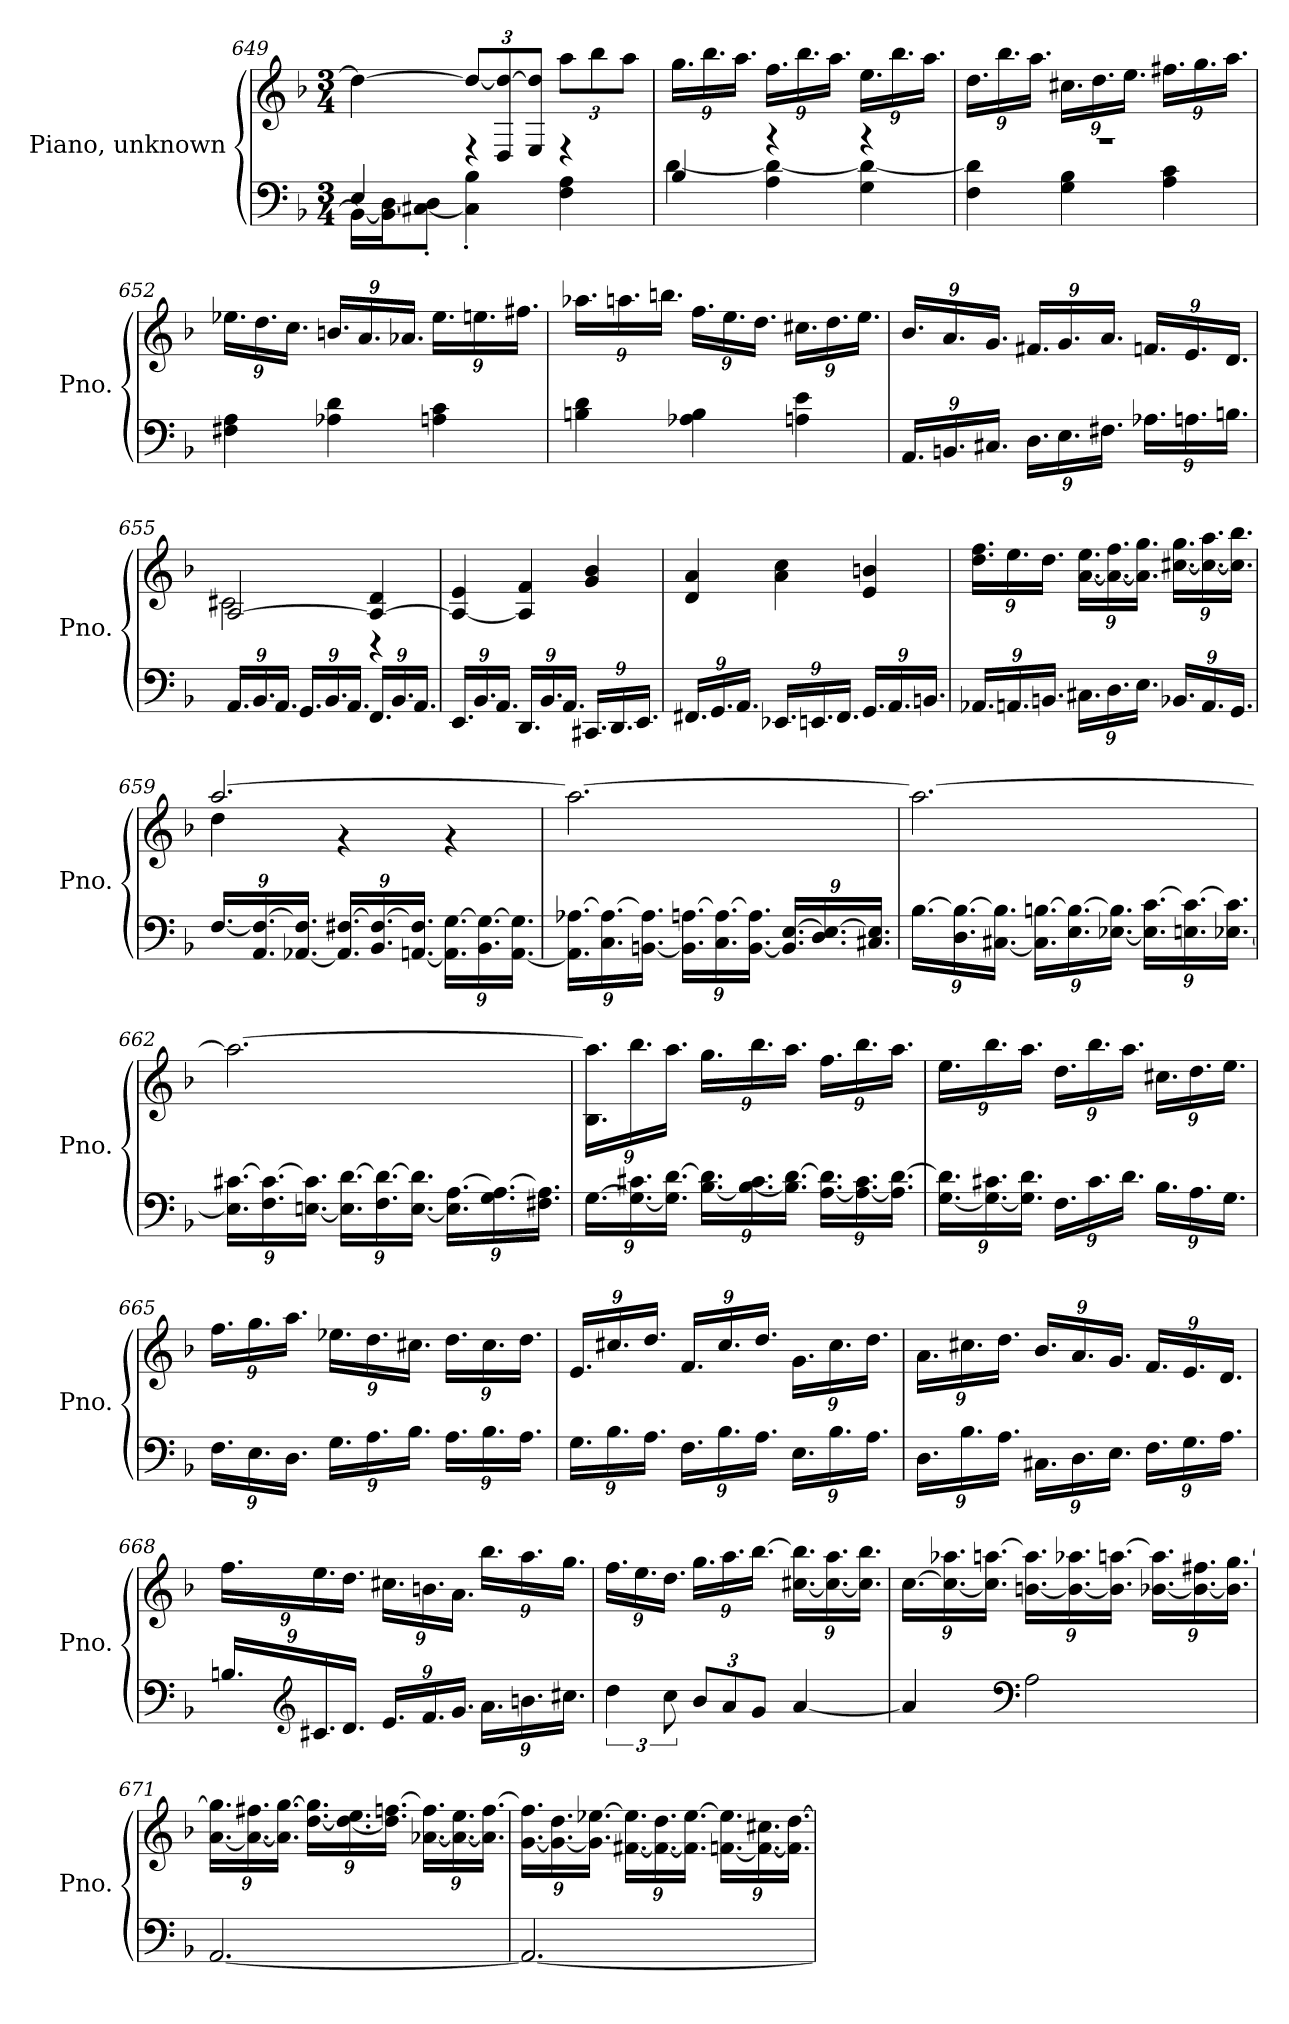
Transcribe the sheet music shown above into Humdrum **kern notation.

**kern	**kern
*part1	*part1
*staff2	*staff1
*I"Piano, unknown	*
*I'Pno.	*
*clefF4	*clefG2
*k[b-]	*k[b-]
*M3/4	*M3/4
=649	=649
*^	*
4E/	16BB\LL_	4dd\_
.	16BB\] [16D\J	.
.	[8C#X\' 8D\]'J	.
*	*	*Xbrackettup
4r	4C#\]' 4B-\'	12dd/L_
.	.	12D/ 12dd/_
.	.	12E/ 12dd/]J
4r	4F\ 4A\	12aa\L
.	.	12bb-\
.	.	12aa\J
!!LO:LB:g=z
=650	=650	=650
4B-/	[4d\	18.gg\LL
.	.	18.bb-\
.	.	18.aa\JJ
4r	4A\ 4d\_	18.ff\LL
.	.	18.bb-\
.	.	18.aa\JJ
4r	4G\ 4d\_	18.ee\LL
.	.	18.bb-\
.	.	18.aa\JJ
=651	=651	=651
2.r	4F\ 4d\]	18.dd\LL
.	.	18.bb-\
.	.	18.aa\JJ
.	4G\ 4B-\	18.cc#X\LL
.	.	18.dd\
.	.	18.ee\JJ
.	4A\ 4c\	18.ff#X\LL
.	.	18.gg\
.	.	18.aa\JJ
*v	*v	*
!!LO:LB:g=z
=652	=652
4F#X\ 4A\	18.ee-X\LL
.	18.dd\
.	18.cc\JJ
4A-X\ 4d\	18.bn/LL
.	18.a/
.	18.a-X/JJ
4An\ 4c\	18.ee-\LL
.	18.een\
.	18.ff#X\JJ
=653	=653
4Bn\ 4d\	18.aa-X\LL
.	18.aan\
.	18.bbn\JJ
4A-X\ 4B\	18.ff\LL
.	18.ee\
.	18.dd\JJ
4An\ 4e\	18.cc#X\LL
.	18.dd\
.	18.ee\JJ
!!LO:PB:g=z
=654	=654
*Xbrackettup	*
18.AA/LL	18.b-/LL
18.BBn/	18.a/
18.C#X/JJ	18.g/JJ
18.D\LL	18.f#X/LL
18.E\	18.g/
18.F#X\JJ	18.a/JJ
18.A-X\LL	18.fn/LL
18.An\	18.e/
18.Bn\JJ	18.d/JJ
=655	=655
*	*^
18.AA/LL	[2A/	2c#X\
18.BB-/	.	.
18.AA/JJ	.	.
18.GG/LL	.	.
18.BB-/	.	.
18.AA/JJ	.	.
18.FF/LL	4A/_ 4d/	4r
18.BB-/	.	.
18.AA/JJ	.	.
*	*v	*v
!!LO:LB:g=z
=656	=656
18.EE/LL	4A/_ 4e/
18.BB-/	.
18.AA/JJ	.
18.DD/LL	4A/] 4f/
18.BB-/	.
18.AA/JJ	.
18.CC#X/LL	4g/ 4b-/
18.DD/	.
18.EE/JJ	.
=657	=657
18.FF#X/LL	4d/ 4a/
18.GG/	.
18.AA/JJ	.
18.EE-X/LL	4a\ 4cc\
18.EEn/	.
18.FF#/JJ	.
18.GG/LL	4e/ 4bn/
18.AA/	.
18.BBn/JJ	.
!!LO:LB:g=z
=658	=658
18.AA-X/LL	18.dd\ 18.ff\LL
18.AAn/	18.ee\
18.BBn/JJ	18.dd\JJ
18.C#X\LL	[18.a\ 18.ee\LL
18.D\	18.a\_ 18.ff\
18.E\JJ	18.a\] 18.gg\JJ
18.BB-X/LL	[18.cc#X\ 18.gg\LL
18.AA/	18.cc#\_ 18.aa\
18.GG/JJ	18.cc#\] 18.bb-\JJ
=659	=659
*	*^
[18.F/LL	[2.aa/	4dd\
18.AA/ 18.F/_	.	.
[18.AA-X/ 18.F/]JJ	.	.
18.AA-/] [18.F#X/LL	.	4r
18.BB-/ 18.F#/_	.	.
[18.AAn/ 18.F#/]JJ	.	.
18.AA\] [18.G\LL	.	4r
18.BB-\ 18.G\_	.	.
[18.AA\ 18.G\]JJ	.	.
*	*v	*v
!!LO:LB:g=z
=660	=660
18.AA\] [18.A-X\LL	2.aa\_
18.C\ 18.A-\_	.
[18.BBn\ 18.A-\]JJ	.
18.BB\] [18.An\LL	.
18.C\ 18.A\_	.
[18.BB\ 18.A\]JJ	.
18.BB/] [18.E/LL	.
18.D/ 18.E/_	.
18.C#X/ 18.E/]JJ	.
=661	=661
[18.B-\LL	2.aa\_
18.D\ 18.B-\_	.
[18.C#X\ 18.B-\]JJ	.
18.C#\] [18.Bn\LL	.
18.E\ 18.B\_	.
[18.E-X\ 18.B\]JJ	.
18.E-\] [18.c\LL	.
18.En\ 18.c\_	.
[18.E-X\ 18.c\]JJ	.
!!LO:LB:g=z
=662	=662
18.E-\] [18.c#X\LL	2.aa\_
18.F\ 18.c#\_	.
[18.En\ 18.c#\]JJ	.
18.E\] [18.d\LL	.
18.F\ 18.d\_	.
[18.E\ 18.d\]JJ	.
18.E\] [18.A\LL	.
18.G\ 18.A\_	.
18.F#X\ 18.A\]JJ	.
=663	=663
[18.G\LL	18.B-\ 18.aa\]LL
18.G\_ 18.c#X\	18.bb-\
18.G\] [18.d\JJ	18.aa\JJ
[18.B-\ 18.d\]LL	18.gg\LL
18.B-\_ 18.c#\	18.bb-\
18.B-\] [18.d\JJ	18.aa\JJ
[18.A\ 18.d\]LL	18.ff\LL
18.A\_ 18.c#\	18.bb-\
18.A\] [18.d\JJ	18.aa\JJ
!!LO:LB:g=z
=664	=664
[18.G\ 18.d\]LL	18.ee\LL
18.G\_ 18.c#X\	18.bb-\
18.G\] 18.d\JJ	18.aa\JJ
18.F\LL	18.dd\LL
18.c#\	18.bb-\
18.d\JJ	18.aa\JJ
18.B-\LL	18.cc#X\LL
18.A\	18.dd\
18.G\JJ	18.ee\JJ
=665	=665
18.F\LL	18.ff\LL
18.E\	18.gg\
18.D\JJ	18.aa\JJ
18.G\LL	18.ee-X\LL
18.A\	18.dd\
18.B-\JJ	18.cc#X\JJ
18.A\LL	18.dd\LL
18.B-\	18.cc#\
18.A\JJ	18.dd\JJ
=666	=666
18.G\LL	18.e/LL
18.B-\	18.cc#X/
18.A\JJ	18.dd/JJ
18.F\LL	18.f/LL
18.B-\	18.cc#/
18.A\JJ	18.dd/JJ
18.E\LL	18.g\LL
18.B-\	18.cc#\
18.A\JJ	18.dd\JJ
!!LO:PB:g=z
=667	=667
18.D\LL	18.a\LL
18.B-\	18.cc#X\
18.A\JJ	18.dd\JJ
18.C#X\LL	18.b-/LL
18.D\	18.a/
18.E\JJ	18.g/JJ
18.F\LL	18.f/LL
18.G\	18.e/
18.A\JJ	18.d/JJ
=668	=668
18.Bn/LL	18.ff\LL
*clefG2	*
18.c#X/	18.ee\
18.d/JJ	18.dd\JJ
18.e/LL	18.cc#X\LL
18.f/	18.bn\
18.g/JJ	18.a\JJ
18.a\LL	18.bb-\LL
18.bn\	18.aa\
18.cc#X\JJ	18.gg\JJ
!!LO:LB:g=z
=669	=669
*brackettup	*
6dd\	18.ff\LL
.	18.ee\
12cc\	18.dd\JJ
*Xbrackettup	*
12b-/L	18.gg\LL
12a/	18.aa\
12g/J	[18.bb-\JJ
[4a/	[18.cc#X\ 18.bb-\]LL
.	18.cc#\_ 18.aa\
.	18.cc#\] 18.bb-\JJ
=670	=670
4a/]	[18.cc\LL
.	18.cc\_ 18.aa-X\
.	18.cc\] [18.aan\JJ
*clefF4	*
2A\	[18.bn\ 18.aa\]LL
.	18.b\_ 18.aa-X\
.	18.b\] [18.aan\JJ
.	[18.b-X\ 18.aa\]LL
.	18.b-\_ 18.ff#X\
.	18.b-\] [18.gg\JJ
!!LO:LB:g=z
=671	=671
[2.AA/	[18.a\ 18.gg\]LL
.	18.a\_ 18.ff#X\
.	18.a\] [18.gg\JJ
.	[18.dd\ 18.gg\]LL
.	18.dd\_ 18.ee\
.	18.dd\] [18.ffn\JJ
.	[18.a-X\ 18.ff\]LL
.	18.a-\_ 18.ee\
.	18.a-\] [18.ff\JJ
=672	=672
2.AA/_	[18.g\ 18.ff\]LL
.	18.g\_ 18.dd\
.	18.g\] [18.ee-X\JJ
.	[18.f#X\ 18.ee-\]LL
.	18.f#\_ 18.dd\
.	18.f#\] [18.ee-\JJ
.	[18.fn\ 18.ee-\]LL
.	18.f\_ 18.cc#X\
.	18.f\] [18.dd\JJ
=	=
*-	*-
